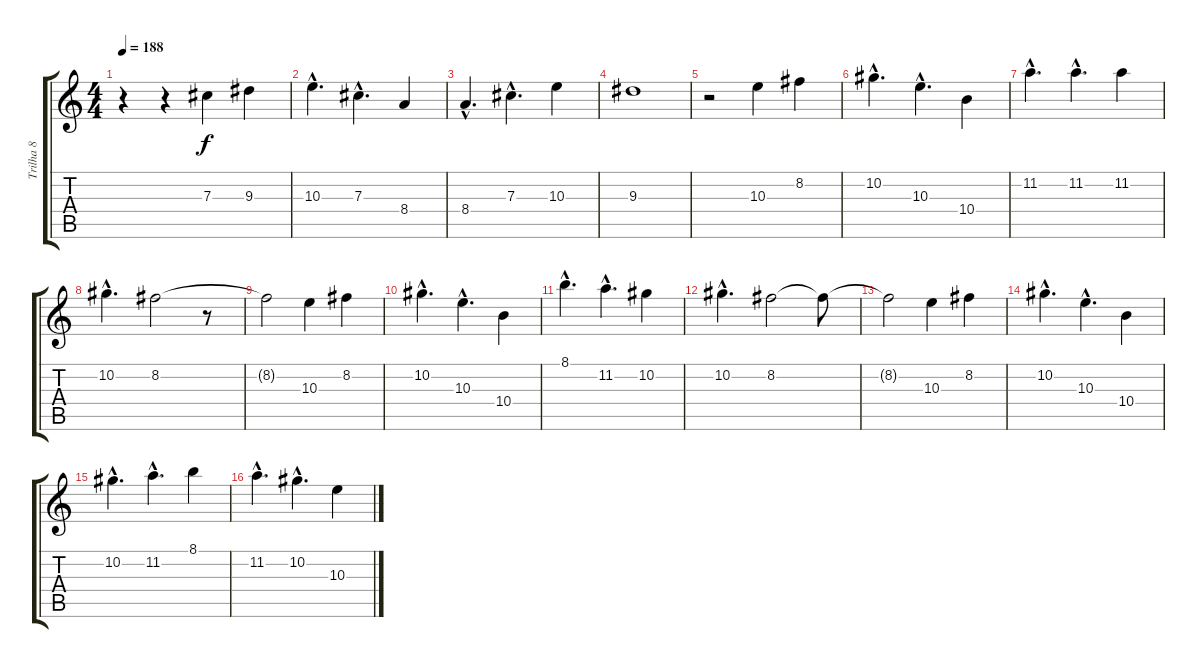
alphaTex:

\track ("Trilha 8" "Trilha 8") {instrument fretlessbass}
\staff {score tabs}
\tuning (Eb4 Bb3 Gb3 Db3 Ab2 Eb2) {hide}
\ts (4 4)
\tempo 188
\clef g2
\ks c
r.4{dy f} r.4 7.3.4 9.3.4 |
10.3{hac}.4{d} 7.3{hac}.4{d} 8.4.4 |
8.4{hac}.4{d} 7.3{hac}.4{d} 10.3.4 |
9.3.1 |
r.2 10.3.4 8.2.4 |
10.2{hac}.4{d volume 16} 10.3{hac}.4{d} 10.4.4 |
11.2{hac}.4{d} 11.2{hac}.4{d} 11.2.4 |
10.2{hac}.4{d} 8.2.2 r.8 |
8.2{t}.2 10.3.4 8.2.4 |
10.2{hac}.4{d} 10.3{hac}.4{d} 10.4.4 |
8.1{hac}.4{d} 11.2{hac}.4{d} 10.2.4 |
10.2{hac}.4{d} 8.2.2 8.2{t}.8 |
8.2{t}.2 10.3.4 8.2.4 |
10.2{hac}.4{d} 10.3{hac}.4{d} 10.4.4 |
10.2{hac}.4{d} 11.2{hac}.4{d} 8.1.4 |
11.2{hac}.4{d} 10.2{hac}.4{d} 10.3.4
